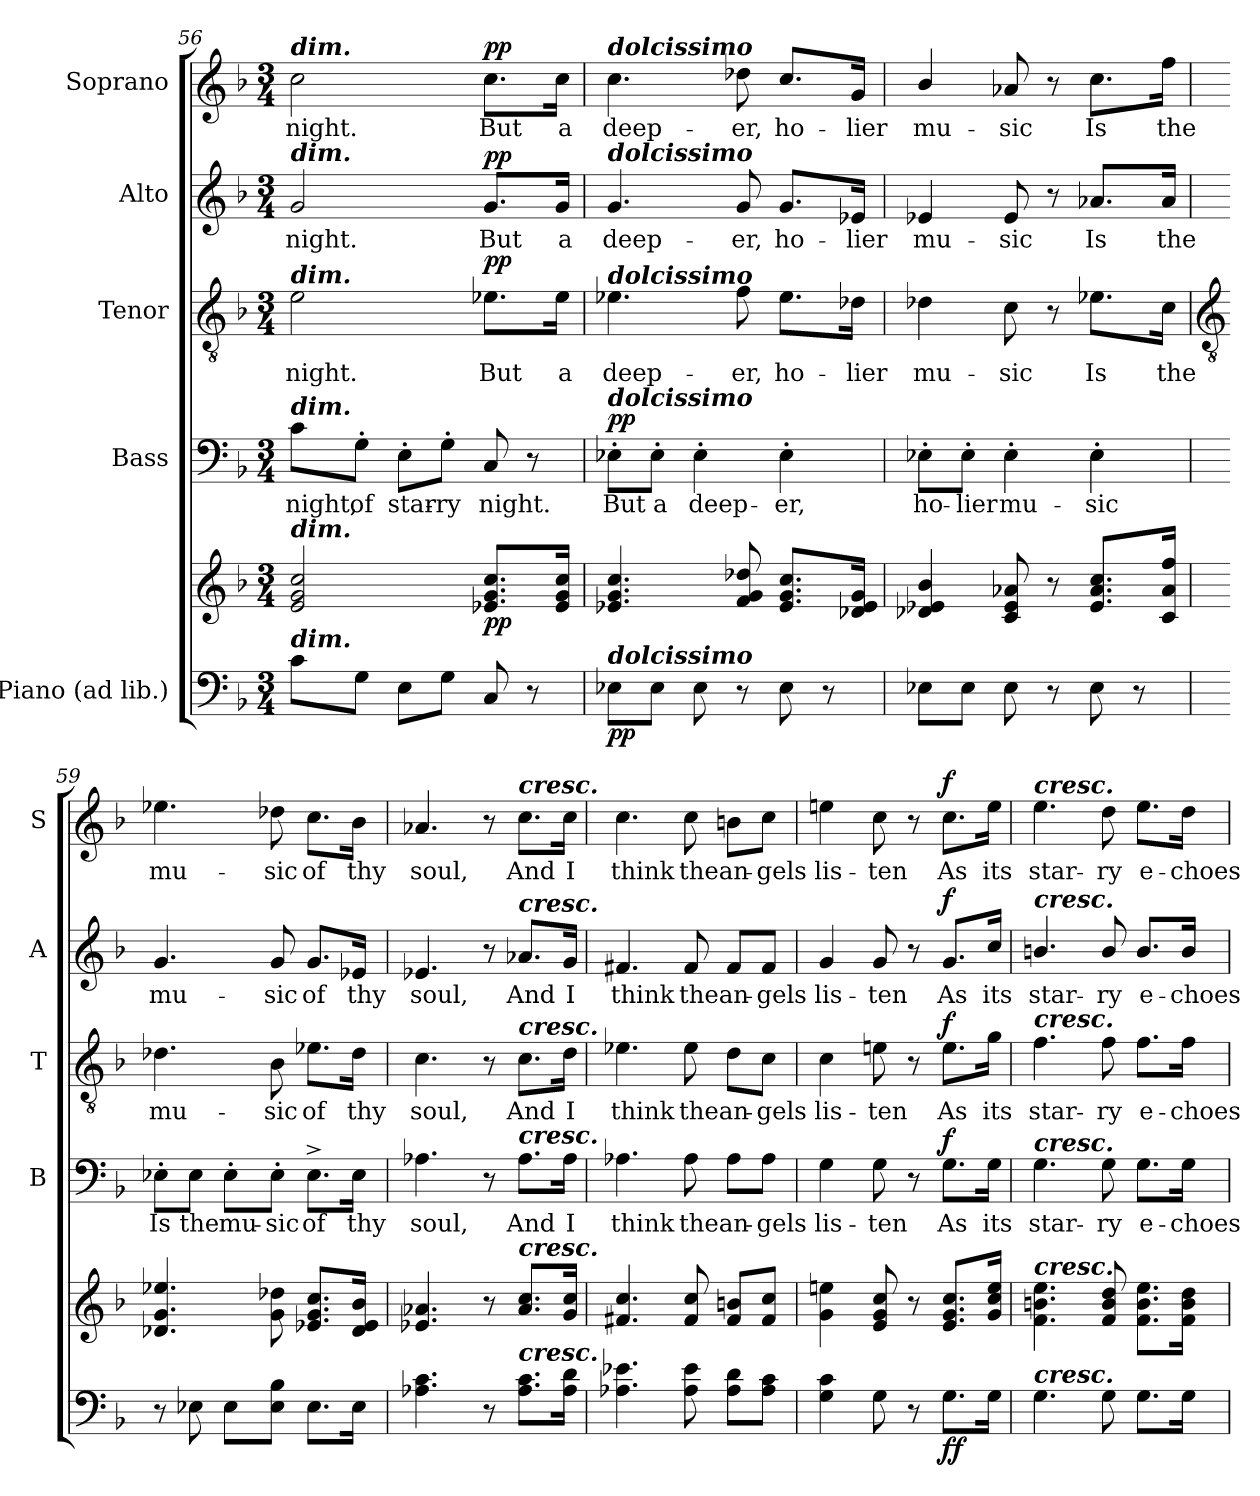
**kern	**kern	**dynam	**kern	**text	**dynam	**kern	**text	**dynam	**kern	**text	**dynam	**kern	**text	**dynam
*part5	*part5	*part5	*part4	*part4	*part4	*part3	*part3	*part3	*part2	*part2	*part2	*part1	*part1	*part1
*staff6	*staff5	*staff5/6	*staff4	*staff4	*staff4	*staff3	*staff3	*staff3	*staff2	*staff2	*staff2	*staff1	*staff1	*staff1
*I"Piano (ad lib.)	*	*	*I"Bass	*	*	*I"Tenor	*	*	*I"Alto	*	*	*I"Soprano	*	*
*	*	*	*I'B	*	*	*I'T	*	*	*I'A	*	*	*I'S	*	*
*clefF4	*clefG2	*	*clefF4	*	*	*clefGv2	*	*	*clefG2	*	*	*clefG2	*	*
*k[b-]	*k[b-]	*	*k[b-]	*	*	*k[b-]	*	*	*k[b-]	*	*	*k[b-]	*	*
*F:	*F:	*	*F:	*	*	*F:	*	*	*F:	*	*	*F:	*	*
*M3/4	*M3/4	*	*M3/4	*	*	*M3/4	*	*	*M3/4	*	*	*M3/4	*	*
=56	=56	=56	=56	=56	=56	=56	=56	=56	=56	=56	=56	=56	=56	=56
!	!	!	!	!	!	!	!	!	!	!	!	!LO:TX:a:Bi:t=dim.	!	!
!	!	!	!	!	!	!	!	!	!LO:TX:a:Bi:t=dim.	!	!	!	!	!
!	!	!	!	!	!	!LO:TX:a:Bi:t=dim.	!	!	!	!	!	!	!	!
!	!	!	!LO:TX:a:Bi:t=dim.	!	!	!	!	!	!	!	!	!	!	!
!	!LO:TX:a:Bi:t=dim.	!	!	!	!	!	!	!	!	!	!	!	!	!
!LO:TX:a:Bi:t=dim.	!	!	!	!	!	!	!	!	!	!	!	!	!	!
!	!	!	!	!LO:LY:b	!	!	!LO:LY:b	!	!	!LO:LY:b	!	!	!LO:LY:b	!
8cL	2e 2g 2cc	.	8c\L	night,	.	2e	night.	.	2g	night.	.	2cc	night.	.
!	!	!	!	!LO:LY:b	!	!	!	!	!	!	!	!	!	!
8GJ	.	.	8G'\J	of	.	.	.	.	.	.	.	.	.	.
!	!	!	!	!LO:LY:b	!	!	!	!	!	!	!	!	!	!
8EL	.	.	8E'\L	star-	.	.	.	.	.	.	.	.	.	.
!	!	!	!	!LO:LY:b	!	!	!	!	!	!	!	!	!	!
8GJ	.	.	8G'\J	-ry	.	.	.	.	.	.	.	.	.	.
!	!	!LO:DY:b	!	!LO:LY:b	!	!	!LO:LY:b	!LO:DY:b	!	!LO:LY:b	!LO:DY:b	!	!LO:LY:b	!LO:DY:b
8C	8.e-X 8.g 8.ccL	pp	8C	night.	.	8.e-X\L	But	pp	8.g/L	But	pp	8.cc\L	But	pp
8r	.	.	8r	.	.	.	.	.	.	.	.	.	.	.
!	!	!	!	!	!	!	!LO:LY:b	!	!	!LO:LY:b	!	!	!LO:LY:b	!
.	16e- 16g 16ccJ	.	.	.	.	16e-\Jk	a	.	16g/Jk	a	.	16cc\Jk	a	.
=57	=57	=57	=57	=57	=57	=57	=57	=57	=57	=57	=57	=57	=57	=57
!	!	!	!	!	!	!	!	!	!	!	!	!LO:TX:a:Bi:t=dolcissimo	!	!
!	!	!	!	!	!	!	!	!	!LO:TX:a:Bi:t=dolcissimo	!	!	!	!	!
!	!	!	!	!	!	!LO:TX:a:Bi:t=dolcissimo	!	!	!	!	!	!	!	!
!	!	!	!LO:TX:a:Bi:t=dolcissimo	!	!	!	!	!	!	!	!	!	!	!
!LO:TX:a:Bi:t=dolcissimo	!	!	!	!	!	!	!	!	!	!	!	!	!	!
!	!	!LO:DY:b=2	!	!LO:LY:b	!LO:DY:b	!	!LO:LY:b	!	!	!LO:LY:b	!	!	!LO:LY:b	!
8E-XL	4.e-X 4.g 4.cc	pp	8E-X'\L	But	pp	4.e-X	deep-	.	4.g	deep-	.	4.cc	deep-	.
!	!	!	!	!LO:LY:b	!	!	!	!	!	!	!	!	!	!
8E-J	.	.	8E-'\J	a	.	.	.	.	.	.	.	.	.	.
!	!	!	!	!LO:LY:b	!	!	!	!	!	!	!	!	!	!
8E-	.	.	4E-'	deep-	.	.	.	.	.	.	.	.	.	.
!	!	!	!	!	!	!	!LO:LY:b	!	!	!LO:LY:b	!	!	!LO:LY:b	!
8r	8f 8g 8dd-X	.	.	.	.	8f	-er,	.	8g	-er,	.	8dd-X	-er,	.
!	!	!	!	!LO:LY:b	!	!	!LO:LY:b	!	!	!LO:LY:b	!	!	!LO:LY:b	!
8E-	8.e- 8.g 8.ccL	.	4E-'	-er,	.	8.e-\L	ho-	.	8.g/L	ho-	.	8.cc/L	ho-	.
8r	.	.	.	.	.	.	.	.	.	.	.	.	.	.
!	!	!	!	!	!	!	!LO:LY:b	!	!	!LO:LY:b	!	!	!LO:LY:b	!
.	16d-X 16e- 16gJ	.	.	.	.	16d-X\Jk	-lier	.	16e-X/Jk	-lier	.	16g/Jk	-lier	.
=58	=58	=58	=58	=58	=58	=58	=58	=58	=58	=58	=58	=58	=58	=58
!	!	!	!	!LO:LY:b	!	!	!LO:LY:b	!	!	!LO:LY:b	!	!	!LO:LY:b	!
8E-XL	4d-X/ 4e-X/ 4b-/	.	8E-X'\L	ho-	.	4d-X\	mu-	.	4e-X/	mu-	.	4b-/	mu-	.
!	!	!	!	!LO:LY:b	!	!	!	!	!	!	!	!	!	!
8E-J	.	.	8E-'\J	-lier	.	.	.	.	.	.	.	.	.	.
!	!	!	!	!LO:LY:b	!	!	!LO:LY:b	!	!	!LO:LY:b	!	!	!LO:LY:b	!
8E-	8c 8e- 8a-X	.	4E-'	mu-	.	8c	-sic	.	8e-	-sic	.	8a-X	-sic	.
8r	8r	.	.	.	.	8r	.	.	8r	.	.	8r	.	.
!	!	!	!	!LO:LY:b	!	!	!LO:LY:b	!	!	!LO:LY:b	!	!	!LO:LY:b	!
8E-	8.e- 8.a- 8.ccL	.	4E-'	-sic	.	8.e-X\L	Is	.	8.a-X/L	Is	.	8.cc\L	Is	.
8r	.	.	.	.	.	.	.	.	.	.	.	.	.	.
!	!	!	!	!	!	!	!LO:LY:b	!	!	!LO:LY:b	!	!	!LO:LY:b	!
.	16c 16a- 16ffJ	.	.	.	.	16c\Jk	the	.	16a-/Jk	the	.	16ff\Jk	the	.
!!LO:LB:g=z
=59	=59	=59	=59	=59	=59	=59	=59	=59	=59	=59	=59	=59	=59	=59
*	*	*	*	*	*	*clefGv2	*	*	*	*	*	*	*	*
!	!	!	!	!LO:LY:b	!	!	!LO:LY:b	!	!	!LO:LY:b	!	!	!LO:LY:b	!
8r	4.d-X 4.g 4.ee-X	.	8E-X'\L	Is	.	4.d-X	mu-	.	4.g	mu-	.	4.ee-X	mu-	.
!	!	!	!	!LO:LY:b	!	!	!	!	!	!	!	!	!	!
8E-X	.	.	8E-\J	the	.	.	.	.	.	.	.	.	.	.
!	!	!	!	!LO:LY:b	!	!	!	!	!	!	!	!	!	!
8E-L	.	.	8E-'\L	mu-	.	.	.	.	.	.	.	.	.	.
!	!	!	!	!LO:LY:b	!	!	!LO:LY:b	!	!	!LO:LY:b	!	!	!LO:LY:b	!
8E- 8B-J	8g 8dd-X	.	8E-'\J	-sic	.	8B-	-sic	.	8g	-sic	.	8dd-X	-sic	.
!	!	!	!	!LO:LY:b	!	!	!LO:LY:b	!	!	!LO:LY:b	!	!	!LO:LY:b	!
8.E-L	8.e-X 8.g 8.ccL	.	8.E-^\L	of	.	8.e-X\L	of	.	8.g/L	of	.	8.cc\L	of	.
!	!	!	!	!LO:LY:b	!	!	!LO:LY:b	!	!	!LO:LY:b	!	!	!LO:LY:b	!
16E-J	16d- 16e- 16b-J	.	16E-\Jk	thy	.	16d-\Jk	thy	.	16e-X/Jk	thy	.	16b-\Jk	thy	.
=60	=60	=60	=60	=60	=60	=60	=60	=60	=60	=60	=60	=60	=60	=60
!	!	!	!	!LO:LY:b	!	!	!LO:LY:b	!	!	!LO:LY:b	!	!	!LO:LY:b	!
4.A-X 4.c	4.e-X 4.a-X	.	4.A-X	soul,	.	4.c	soul,	.	4.e-X	soul,	.	4.a-X	soul,	.
8r	8r	.	8r	.	.	8r	.	.	8r	.	.	8r	.	.
!	!	!	!	!	!	!	!	!	!	!	!	!LO:TX:a:Bi:t=cresc.	!	!
!	!	!	!	!	!	!	!	!	!LO:TX:a:Bi:t=cresc.	!	!	!	!	!
!	!	!	!	!	!	!LO:TX:a:Bi:t=cresc.	!	!	!	!	!	!	!	!
!	!	!	!LO:TX:a:Bi:t=cresc.	!	!	!	!	!	!	!	!	!	!	!
!	!LO:TX:a:Bi:t=cresc.	!	!	!	!	!	!	!	!	!	!	!	!	!
!LO:TX:a:Bi:t=cresc.	!	!	!	!	!	!	!	!	!	!	!	!	!	!
!	!	!	!	!LO:LY:b	!	!	!LO:LY:b	!	!	!LO:LY:b	!	!	!LO:LY:b	!
8.A- 8.cL	8.a- 8.ccL	.	8.A-\L	And	.	8.c\L	And	.	8.a-X/L	And	.	8.cc\L	And	.
!	!	!	!	!LO:LY:b	!	!	!LO:LY:b	!	!	!LO:LY:b	!	!	!LO:LY:b	!
16A- 16dJ	16g 16ccJ	.	16A-\Jk	I	.	16d\Jk	I	.	16g/Jk	I	.	16cc\Jk	I	.
=61	=61	=61	=61	=61	=61	=61	=61	=61	=61	=61	=61	=61	=61	=61
!	!	!	!	!LO:LY:b	!	!	!LO:LY:b	!	!	!LO:LY:b	!	!	!LO:LY:b	!
4.A-X 4.e-X	4.f#X 4.cc	.	4.A-X	think	.	4.e-X	think	.	4.f#X	think	.	4.cc	think	.
!	!	!	!	!LO:LY:b	!	!	!LO:LY:b	!	!	!LO:LY:b	!	!	!LO:LY:b	!
8A- 8e-	8f# 8cc	.	8A-	the	.	8e-	the	.	8f#	the	.	8cc	the	.
!	!	!	!	!LO:LY:b	!	!	!LO:LY:b	!	!	!LO:LY:b	!	!	!LO:LY:b	!
8A- 8dL	8f# 8bnL	.	8A-\L	an-	.	8d\L	an-	.	8f#/L	an-	.	8bn\L	an-	.
!	!	!	!	!LO:LY:b	!	!	!LO:LY:b	!	!	!LO:LY:b	!	!	!LO:LY:b	!
8A- 8cJ	8f# 8ccJ	.	8A-\J	-gels	.	8c\J	-gels	.	8f#/J	-gels	.	8cc\J	-gels	.
=62	=62	=62	=62	=62	=62	=62	=62	=62	=62	=62	=62	=62	=62	=62
!	!	!	!	!LO:LY:b	!	!	!LO:LY:b	!	!	!LO:LY:b	!	!	!LO:LY:b	!
4G 4c	4g 4een	.	4G	lis-	.	4c	lis-	.	4g	lis-	.	4een	lis-	.
!	!	!	!	!LO:LY:b	!	!	!LO:LY:b	!	!	!LO:LY:b	!	!	!LO:LY:b	!
8G	8e 8g 8cc	.	8G	-ten	.	8en	-ten	.	8g	-ten	.	8cc	-ten	.
8r	8r	.	8r	.	.	8r	.	.	8r	.	.	8r	.	.
!	!	!LO:DY:b=2	!	!LO:LY:b	!	!	!LO:LY:b	!	!	!LO:LY:b	!	!	!LO:LY:b	!
!	!	!LO:DY:n=1:b	!	!	!LO:DY:b	!	!	!LO:DY:b	!	!	!LO:DY:b	!	!	!LO:DY:b
8.GL	8.e 8.g 8.ccL	f f	8.G\L	As	f	8.e\L	As	f	8.g/L	As	f	8.cc\L	As	f
!	!	!	!	!LO:LY:b	!	!	!LO:LY:b	!	!	!LO:LY:b	!	!	!LO:LY:b	!
16GJ	16g 16cc 16eeJ	.	16G\Jk	its	.	16g\Jk	its	.	16cc/Jk	its	.	16ee\Jk	its	.
=63	=63	=63	=63	=63	=63	=63	=63	=63	=63	=63	=63	=63	=63	=63
!	!	!	!	!	!	!	!	!	!	!	!	!LO:TX:a:Bi:t=cresc.	!	!
!	!	!	!	!	!	!	!	!	!LO:TX:a:Bi:t=cresc.	!	!	!	!	!
!	!	!	!	!	!	!LO:TX:a:Bi:t=cresc.	!	!	!	!	!	!	!	!
!	!	!	!LO:TX:a:Bi:t=cresc.	!	!	!	!	!	!	!	!	!	!	!
!	!LO:TX:a:Bi:t=cresc.	!	!	!	!	!	!	!	!	!	!	!	!	!
!LO:TX:a:Bi:t=cresc.	!	!	!	!	!	!	!	!	!	!	!	!	!	!
!	!	!	!	!LO:LY:b	!	!	!LO:LY:b	!	!	!LO:LY:b	!	!	!LO:LY:b	!
4.G	4.f 4.bn 4.ee	.	4.G	star-	.	4.f	star-	.	4.bn/	star-	.	4.ee	star-	.
!	!	!	!	!LO:LY:b	!	!	!LO:LY:b	!	!	!LO:LY:b	!	!	!LO:LY:b	!
8G	8f 8b 8dd	.	8G	-ry	.	8f	-ry	.	8b/	-ry	.	8dd	-ry	.
!	!	!	!	!LO:LY:b	!	!	!LO:LY:b	!	!	!LO:LY:b	!	!	!LO:LY:b	!
8.GL	8.f 8.b 8.eeL	.	8.G\L	e-	.	8.f\L	e-	.	8.b/L	e-	.	8.ee\L	e-	.
!	!	!	!	!LO:LY:b	!	!	!LO:LY:b	!	!	!LO:LY:b	!	!	!LO:LY:b	!
16GJ	16f 16b 16ddJ	.	16G\Jk	-choes	.	16f\Jk	-choes	.	16b/Jk	-choes	.	16dd\Jk	-choes	.
=	=	=	=	=	=	=	=	=	=	=	=	=	=	=
*-	*-	*-	*-	*-	*-	*-	*-	*-	*-	*-	*-	*-	*-	*-
